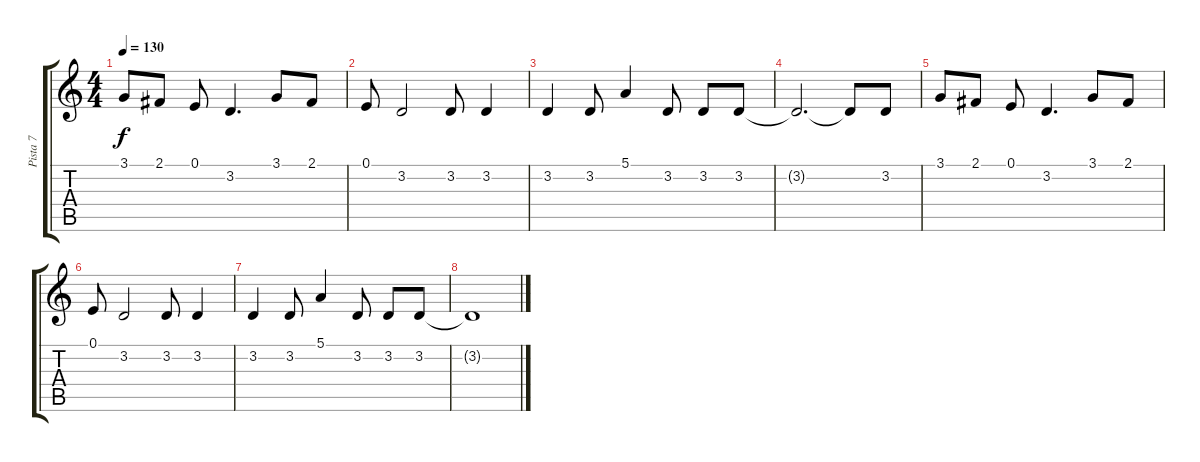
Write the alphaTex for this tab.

\track ("Pista 7" "Pista 7") {instrument electricgrandpiano}
\staff {score tabs}
\tuning (E4 B3 G3 D3 A2 E2) {hide}
\ts (4 4)
\tempo 130
\clef g2
\ks c
3.1.8{dy f} 2.1.8 0.1.8 3.2.4{d} 3.1.8 2.1.8 |
0.1.8 3.2.2 3.2.8 3.2.4 |
3.2.4 3.2.8 5.1.4 3.2.8 3.2.8 3.2.8 |
3.2{t}.2{d} 3.2{t}.8 3.2.8 |
3.1.8 2.1.8 0.1.8 3.2.4{d} 3.1.8 2.1.8 |
0.1.8 3.2.2 3.2.8 3.2.4 |
3.2.4 3.2.8 5.1.4 3.2.8 3.2.8 3.2.8 |
3.2{t}.1
